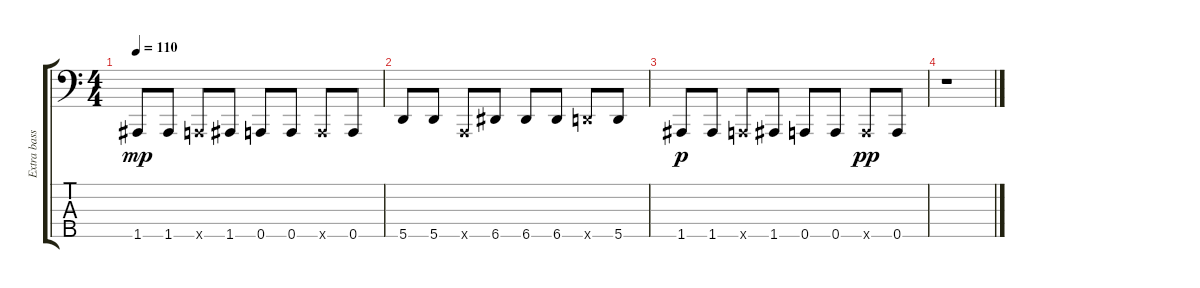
\track ("Extra bass" "Extra bass") {instrument electricbassfinger}
\staff {score tabs}
\tuning (F2 C2 G1 D1 A0) {hide}
\ts (4 4)
\tempo 110
\clef f4
\ks c
1.5.8{dy mp} 1.5.8 0.5{x}.8 1.5.8 0.5.8 0.5.8 0.5{x}.8 0.5.8 |
5.5.8 5.5.8 0.5{x}.8 6.5.8 6.5.8 6.5.8 5.5{x}.8 5.5.8 |
1.5.8{dy p} 1.5.8 0.5{x}.8 1.5.8 0.5.8 0.5.8 0.5{x}.8{dy pp} 0.5.8 |
r.1
